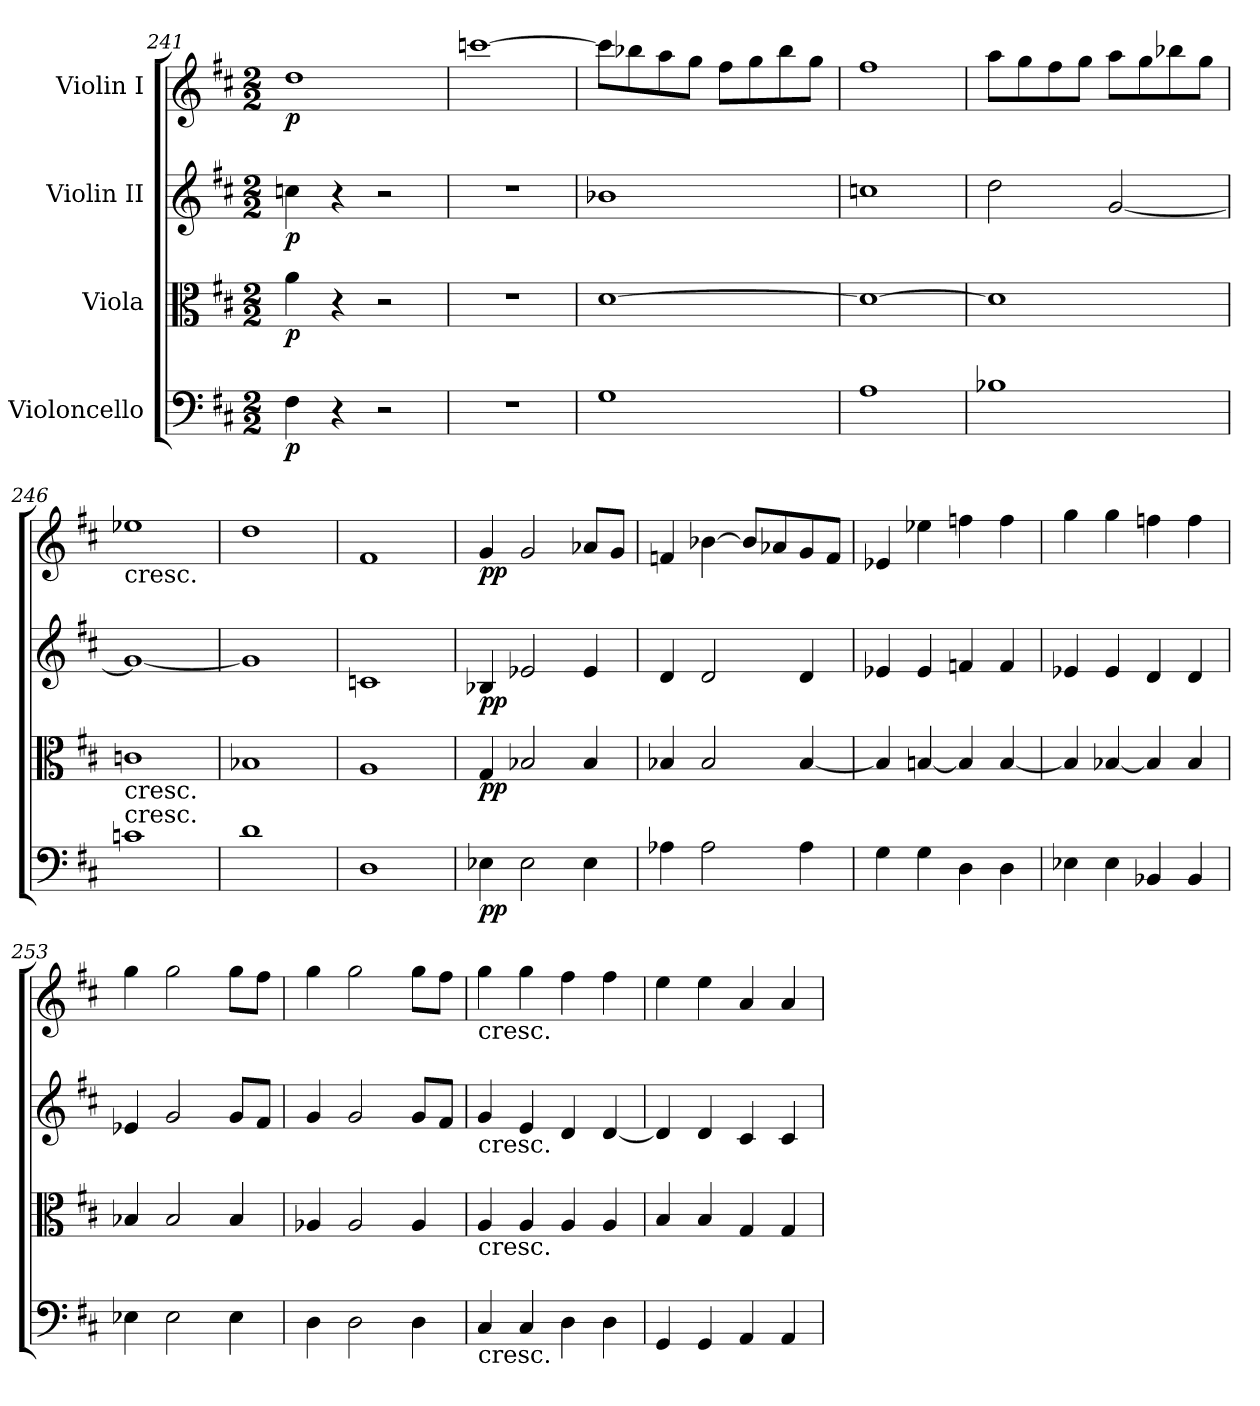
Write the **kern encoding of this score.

**kern	**dynam	**kern	**dynam	**kern	**dynam	**kern	**dynam
*part4	*part4	*part3	*part3	*part2	*part2	*part1	*part1
*staff4	*staff4	*staff3	*staff3	*staff2	*staff2	*staff1	*staff1
*I"Violoncello	*	*I"Viola	*	*I"Violin II	*	*I"Violin I	*
*clefF4	*	*clefC3	*	*clefG2	*	*clefG2	*
*k[f#c#]	*	*k[f#c#]	*	*k[f#c#]	*	*k[f#c#]	*
*M2/2	*	*M2/2	*	*M2/2	*	*M2/2	*
=241	=241	=241	=241	=241	=241	=241	=241
!	!LO:DY:b	!	!LO:DY:b	!	!LO:DY:b	!	!LO:DY:b
4F#\	p	4a\	p	4ccn\	p	1dd	p
4r	.	4r	.	4r	.	.	.
2r	.	2r	.	2r	.	.	.
=242	=242	=242	=242	=242	=242	=242	=242
1r	.	1r	.	1r	.	[1cccn	.
=243	=243	=243	=243	=243	=243	=243	=243
1G	.	[1d	.	1b-X	.	8ccc\L]	.
.	.	.	.	.	.	8bb-X\	.
.	.	.	.	.	.	8aa\	.
.	.	.	.	.	.	8gg\J	.
.	.	.	.	.	.	8ff#\L	.
.	.	.	.	.	.	8gg\	.
.	.	.	.	.	.	8bb-\	.
.	.	.	.	.	.	8gg\J	.
=244	=244	=244	=244	=244	=244	=244	=244
1A	.	1d_	.	1ccn	.	1ff#	.
=245	=245	=245	=245	=245	=245	=245	=245
1B-X	.	1d]	.	2dd\	.	8aa\L	.
.	.	.	.	.	.	8gg\	.
.	.	.	.	.	.	8ff#\	.
.	.	.	.	.	.	8gg\J	.
.	.	.	.	[2g/	.	8aa\L	.
.	.	.	.	.	.	8gg\	.
.	.	.	.	.	.	8bb-X\	.
.	.	.	.	.	.	8gg\J	.
=246	=246	=246	=246	=246	=246	=246	=246
!	!	!	!	!	!	!LO:TX:b:t=cresc.	!
!	!	!LO:TX:b:t=cresc.	!	!	!	!	!
!	!	!LO:TX:b:t=cresc.	!	!	!	!	!
1cn	.	1cn	.	1g_	.	1ee-X	.
=247	=247	=247	=247	=247	=247	=247	=247
1d	.	1B-X	.	1g]	.	1dd	.
=248	=248	=248	=248	=248	=248	=248	=248
1D	.	1A	.	1cn	.	1f#	.
=249	=249	=249	=249	=249	=249	=249	=249
!	!LO:DY:b	!	!LO:DY:b	!	!LO:DY:b	!	!LO:DY:b
4E-X\	pp	4G/	pp	4B-X/	pp	4g/	pp
2E-\	.	2B-X/	.	2e-X/	.	2g/	.
4E-\	.	4B-/	.	4e-/	.	8a-X/L	.
.	.	.	.	.	.	8g/J	.
=250	=250	=250	=250	=250	=250	=250	=250
4A-X\	.	4B-X/	.	4d/	.	4fn/	.
2A-\	.	2B-/	.	2d/	.	[4b-X\	.
.	.	.	.	.	.	8b-/L]	.
.	.	.	.	.	.	8a-X/	.
4A-\	.	[4B-/	.	4d/	.	8g/	.
.	.	.	.	.	.	8f/J	.
=251	=251	=251	=251	=251	=251	=251	=251
4G\	.	4B-/]	.	4e-X/	.	4e-X/	.
4G\	.	[4Bn/	.	4e-/	.	4ee-X\	.
4D\	.	4B/]	.	4fn/	.	4ffn\	.
4D\	.	[4B/	.	4f/	.	4ff\	.
=252	=252	=252	=252	=252	=252	=252	=252
4E-X\	.	4B/]	.	4e-X/	.	4gg\	.
4E-\	.	[4B-X/	.	4e-/	.	4gg\	.
4BB-X/	.	4B-/]	.	4d/	.	4ffn\	.
4BB-/	.	4B-/	.	4d/	.	4ff\	.
=253	=253	=253	=253	=253	=253	=253	=253
4E-X\	.	4B-X/	.	4e-X/	.	4gg\	.
2E-\	.	2B-/	.	2g/	.	2gg\	.
4E-\	.	4B-/	.	8g/L	.	8gg\L	.
.	.	.	.	8f#/J	.	8ff#\J	.
=254	=254	=254	=254	=254	=254	=254	=254
4D\	.	4A-X/	.	4g/	.	4gg\	.
2D\	.	2A-/	.	2g/	.	2gg\	.
4D\	.	4A-/	.	8g/L	.	8gg\L	.
.	.	.	.	8f#/J	.	8ff#\J	.
=255	=255	=255	=255	=255	=255	=255	=255
!	!	!	!	!	!	!LO:TX:b:t=cresc.	!
!	!	!	!	!LO:TX:b:t=cresc.	!	!	!
!	!	!LO:TX:b:t=cresc.	!	!	!	!	!
!LO:TX:b:t=cresc.	!	!	!	!	!	!	!
4C#/	.	4A/	.	4g/	.	4gg\	.
4C#/	.	4A/	.	4e/	.	4gg\	.
4D\	.	4A/	.	4d/	.	4ff#\	.
4D\	.	4A/	.	[4d/	.	4ff#\	.
=256	=256	=256	=256	=256	=256	=256	=256
4GG/	.	4B/	.	4d/]	.	4ee\	.
4GG/	.	4B/	.	4d/	.	4ee\	.
4AA/	.	4G/	.	4c#/	.	4a/	.
4AA/	.	4G/	.	4c#/	.	4a/	.
=	=	=	=	=	=	=	=
*-	*-	*-	*-	*-	*-	*-	*-
